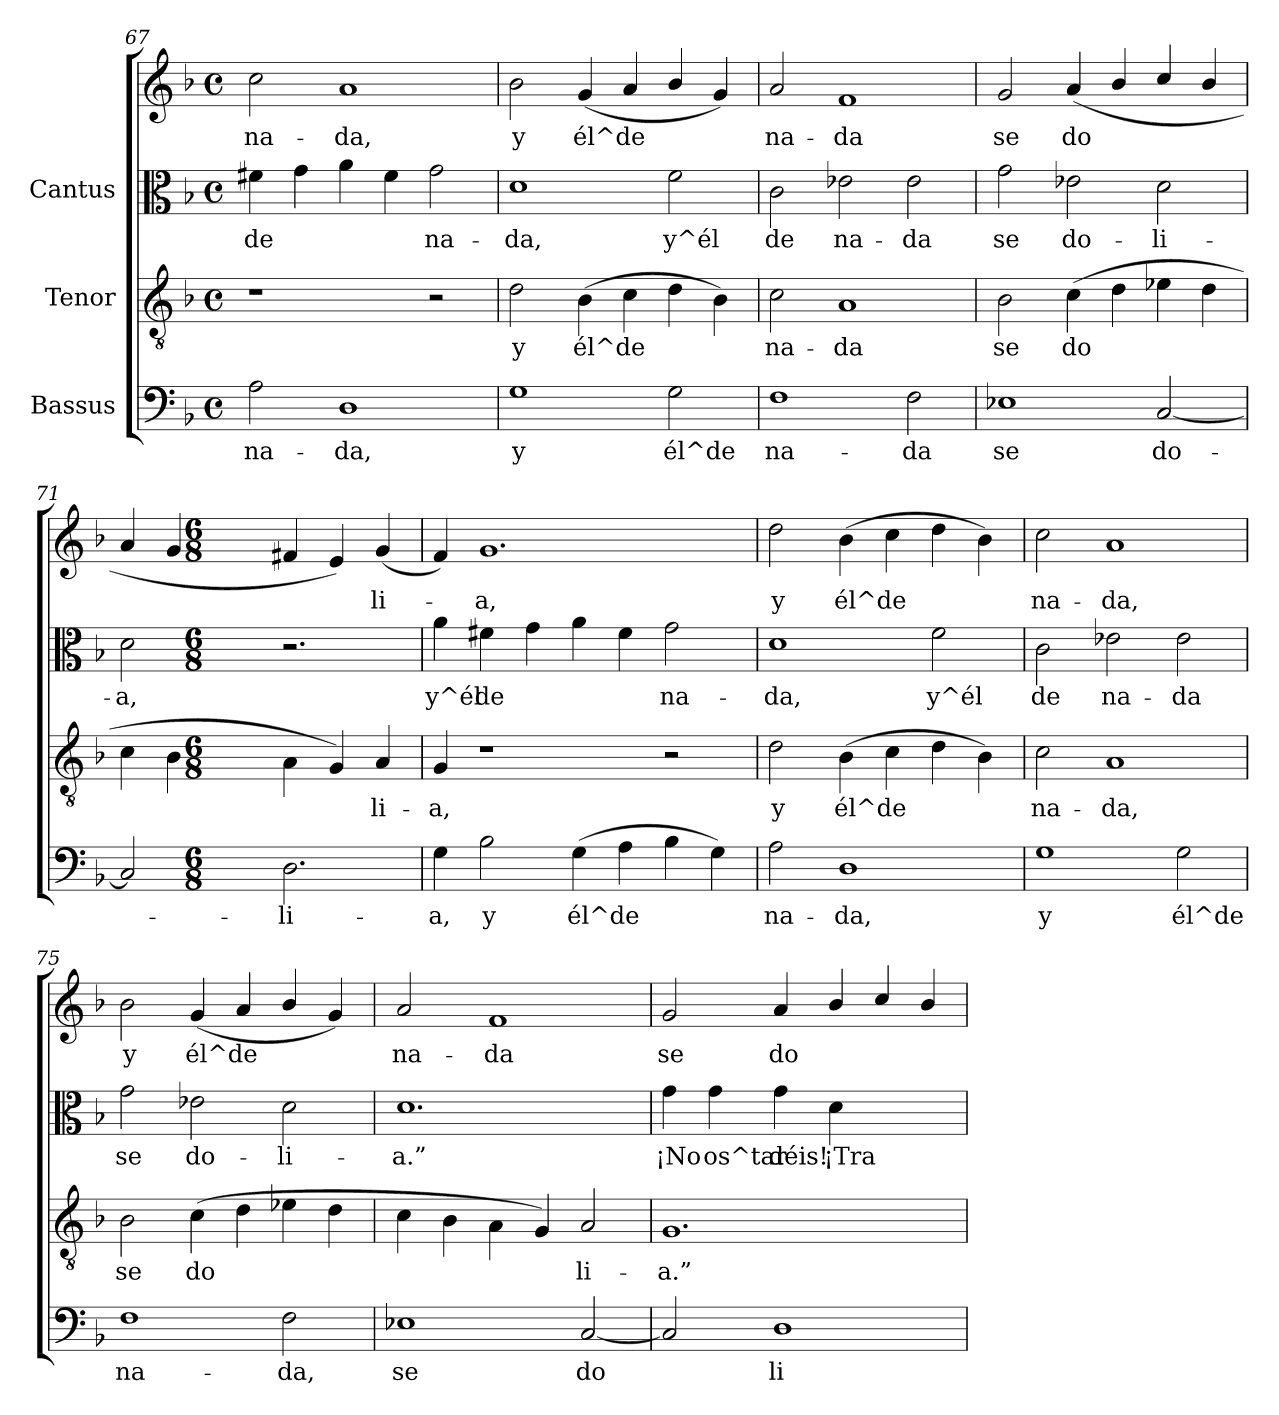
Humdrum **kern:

**kern	**text	**kern	**text	**kern	**text	**kern	**text
*part3	*part3	*part2	*part2	*part1	*part1	*part1	*part1
*staff4	*staff4	*staff3	*staff3	*staff2	*staff2	*staff1	*staff1
*I"Bassus	*	*I"Tenor	*	*I"Cantus	*	*	*
*clefF4	*	*clefGv2	*	*clefC3	*	*clefG2	*
*k[b-]	*	*k[b-]	*	*k[b-]	*	*k[b-]	*
*F:	*	*F:	*	*F:	*	*F:	*
*M4/4	*	*M4/4	*	*M4/4	*	*M4/4	*
*met(c)	*	*met(c)	*	*met(c)	*	*met(c)	*
=67	=67	=67	=67	=67	=67	=67	=67
!	!LO:LY:b:cj	!	!	!	!LO:LY:b:cj	!	!LO:LY:b:cj
2A\	na-	1r	.	4f#X\	de	2cc\	na-
!	!	!	!	!	!LO:LY:b:cj	!	!
.	.	.	.	4g\	.	.	.
!	!LO:LY:b:cj	!	!	!	!LO:LY:b:cj	!	!LO:LY:b:cj
1D	-da,	.	.	4a\	.	1a	-da,
!	!	!	!	!	!LO:LY:b:cj	!	!
.	.	.	.	4f#\	.	.	.
!	!	!	!	!	!LO:LY:b:cj	!	!
.	.	2r	.	2g\	na-	.	.
=68	=68	=68	=68	=68	=68	=68	=68
!	!LO:LY:b:cj	!	!LO:LY:b:cj	!	!LO:LY:b:cj	!	!LO:LY:b:cj
1G	y	2d\	y	1d	da,	2b-\	-y
!	!	!	!LO:LY:b:cj	!	!	!	!LO:LY:b:cj
.	.	(>4B-\	él^de	.	.	(<4g/	él^de
!	!	!	!LO:LY:b:cj	!	!	!	!LO:LY:b:cj
.	.	4c\	.	.	.	4a/	.
!	!LO:LY:b:cj	!	!LO:LY:b:cj	!	!LO:LY:b:cj	!	!LO:LY:b:cj
2G\	él^de	4d\	.	2f\	y^él	4b-/	.
!	!	!	!LO:LY:b:cj	!	!	!	!LO:LY:b:cj
.	.	4B-\)	.	.	.	4g/)	.
=69	=69	=69	=69	=69	=69	=69	=69
!	!LO:LY:b:cj	!	!LO:LY:b:cj	!	!LO:LY:b:cj	!	!LO:LY:b:cj
1F	na-	2c\	na-	2c\	de	2a/	na-
!	!	!	!LO:LY:b:cj	!	!LO:LY:b:cj	!	!LO:LY:b:cj
.	.	1A	-da	2e-X\	na-	1f	-da
!	!LO:LY:b:cj	!	!	!	!LO:LY:b:cj	!	!
2F\	-da	.	.	2e-\	-da	.	.
!!LO:LB:g=z
=70	=70	=70	=70	=70	=70	=70	=70
!	!LO:LY:b:cj	!	!LO:LY:b:cj	!	!LO:LY:b:cj	!	!LO:LY:b:cj
1E-X	se	2B-\	se	2g\	-se	2g/	se
!	!	!	!LO:LY:b:cj	!	!LO:LY:b:cj	!	!LO:LY:b:cj
.	.	(>4c\	do-	2e-X\	do-	(<4a/	do-
!	!	!	!LO:LY:b:cj	!	!	!	!LO:LY:b:cj
.	.	4d\	--	.	.	4b-/	--
!	!LO:LY:b:cj	!	!LO:LY:b:cj	!	!LO:LY:b:cj	!	!LO:LY:b:cj
[<2C/	do-	4e-X\	--	2d\	-li-	4cc/	--
!	!	!	!LO:LY:b:cj	!	!	!	!LO:LY:b:cj
.	.	4d\	--	.	.	4b-/	--
=71	=71	=71	=71	=71	=71	=71	=71
!	!	!	!	!	!LO:LY:b:cj	!	!
2C/]	.	4c\	.	2d\	-a,	4a/	.
.	.	4B-\	.	.	.	4g/	.
*M6/8	*	*M6/8	*	*M6/8	*	*M6/8	*
!	!LO:LY:b:cj	!	!LO:LY:b:cj	!	!	!	!LO:LY:b:cj
2.D\	-li-	4A\	-	2.r	.	4f#X/	-
!	!	!	!LO:LY:b:cj	!	!	!	!LO:LY:b:cj
.	.	4G/)	.	.	.	4e/)	.
!	!	!	!LO:LY:b:cj	!	!	!	!LO:LY:b:cj
.	.	4A/	li-	.	.	(<4g/	li-
=72	=72	=72	=72	=72	=72	=72	=72
!	!LO:LY:b:cj	!	!LO:LY:b:cj	!	!LO:LY:b:cj	!	!
4G\	-a,	4G/	-a,	4a\	y^él	4f/)	.
!	!LO:LY:b:cj	!	!	!	!LO:LY:b:cj	!	!LO:LY:b:cj
2B-\	y	1r	.	4f#X\	de	1.g	a,
!	!	!	!	!	!LO:LY:b:cj	!	!
.	.	.	.	4g\	.	.	.
!	!LO:LY:b:cj	!	!	!	!LO:LY:b:cj	!	!
(>4G\	él^de	.	.	4a\	.	.	.
!	!LO:LY:b:cj	!	!	!	!LO:LY:b:cj	!	!
4A\	.	.	.	4f#\	.	.	.
!	!LO:LY:b:cj	!	!	!	!LO:LY:b:cj	!	!
4B-\	.	2r	.	2g\	na-	.	.
!	!LO:LY:b:cj	!	!	!	!	!	!
4G\)	.	.	.	.	.	.	.
!!LO:LB:g=z
=73	=73	=73	=73	=73	=73	=73	=73
!	!LO:LY:b:cj	!	!LO:LY:b:cj	!	!LO:LY:b:cj	!	!LO:LY:b:cj
2A\	na-	2d\	y	1d	da,	2dd\	-y
!	!LO:LY:b:cj	!	!LO:LY:b:cj	!	!	!	!LO:LY:b:cj
1D	-da,	(>4B-\	él^de	.	.	(>4b-\	él^de
!	!	!	!LO:LY:b:cj	!	!	!	!LO:LY:b:cj
.	.	4c\	.	.	.	4cc\	.
!	!	!	!LO:LY:b:cj	!	!LO:LY:b:cj	!	!LO:LY:b:cj
.	.	4d\	.	2f\	y^él	4dd\	.
!	!	!	!LO:LY:b:cj	!	!	!	!LO:LY:b:cj
.	.	4B-\)	.	.	.	4b-\)	.
=74	=74	=74	=74	=74	=74	=74	=74
!	!LO:LY:b:cj	!	!LO:LY:b:cj	!	!LO:LY:b:cj	!	!LO:LY:b:cj
1G	y	2c\	na-	2c\	de	2cc\	na-
!	!	!	!LO:LY:b:cj	!	!LO:LY:b:cj	!	!LO:LY:b:cj
.	.	1A	-da,	2e-X\	na-	1a	-da,
!	!LO:LY:b:cj	!	!	!	!LO:LY:b:cj	!	!
2G\	él^de	.	.	2e-\	-da	.	.
=75	=75	=75	=75	=75	=75	=75	=75
!	!LO:LY:b:cj	!	!LO:LY:b:cj	!	!LO:LY:b:cj	!	!LO:LY:b:cj
1F	na-	2B-\	se	2g\	se	2b-\	y
!	!	!	!LO:LY:b:cj	!	!LO:LY:b:cj	!	!LO:LY:b:cj
.	.	(>4c\	do-	2e-X\	do-	(<4g/	él^de
!	!	!	!LO:LY:b:cj	!	!	!	!LO:LY:b:cj
.	.	4d\	--	.	.	4a/	.
!	!LO:LY:b:cj	!	!LO:LY:b:cj	!	!LO:LY:b:cj	!	!LO:LY:b:cj
2F\	-da,	4e-X\	--	2d\	-li-	4b-/	.
!	!	!	!LO:LY:b:cj	!	!	!	!LO:LY:b:cj
.	.	4d\	--	.	.	4g/)	.
=76	=76	=76	=76	=76	=76	=76	=76
!	!LO:LY:b:cj	!	!LO:LY:b:cj	!	!LO:LY:b:cj	!	!LO:LY:b:cj
1E-X	se	4c\	-	1.d	a.”	2a/	-na-
!	!	!	!LO:LY:b:cj	!	!	!	!
.	.	4B-\	.	.	.	.	.
!	!	!	!LO:LY:b:cj	!	!	!	!LO:LY:b:cj
.	.	4A\	.	.	.	1f	-da
!	!	!	!LO:LY:b:cj	!	!	!	!
.	.	4G/)	.	.	.	.	.
!	!LO:LY:b:cj	!	!LO:LY:b:cj	!	!	!	!
[<2C/	do-	2A/	li-	.	.	.	.
!!LO:LB:g=z
=77	=77	=77	=77	=77	=77	=77	=77
!	!LO:LY:b:cj	!	!LO:LY:b:cj	!	!LO:LY:b:cj	!	!LO:LY:b:cj
2C/]	-	1.G	-a.”	4g\	-¡No	2g/	se
!	!	!	!	!	!LO:LY:b:cj	!	!
.	.	.	.	4g\	os^tar	.	.
!	!LO:LY:b:cj	!	!	!	!LO:LY:b:cj	!	!LO:LY:b:cj
1D	li-	.	.	4g\	déis!	4a/	do-
!	!	!	!	!	!LO:LY:b:cj	!	!LO:LY:b:cj
.	.	.	.	4d\	¡Tra-	4b-/	--
!	!	!	!	!	!	!	!LO:LY:b:cj
.	.	.	.	2ryy	.	4cc/	--
!	!	!	!	!	!	!	!LO:LY:b:cj
.	.	.	.	.	.	4b-/	--
=	=	=	=	=	=	=	=
*-	*-	*-	*-	*-	*-	*-	*-
